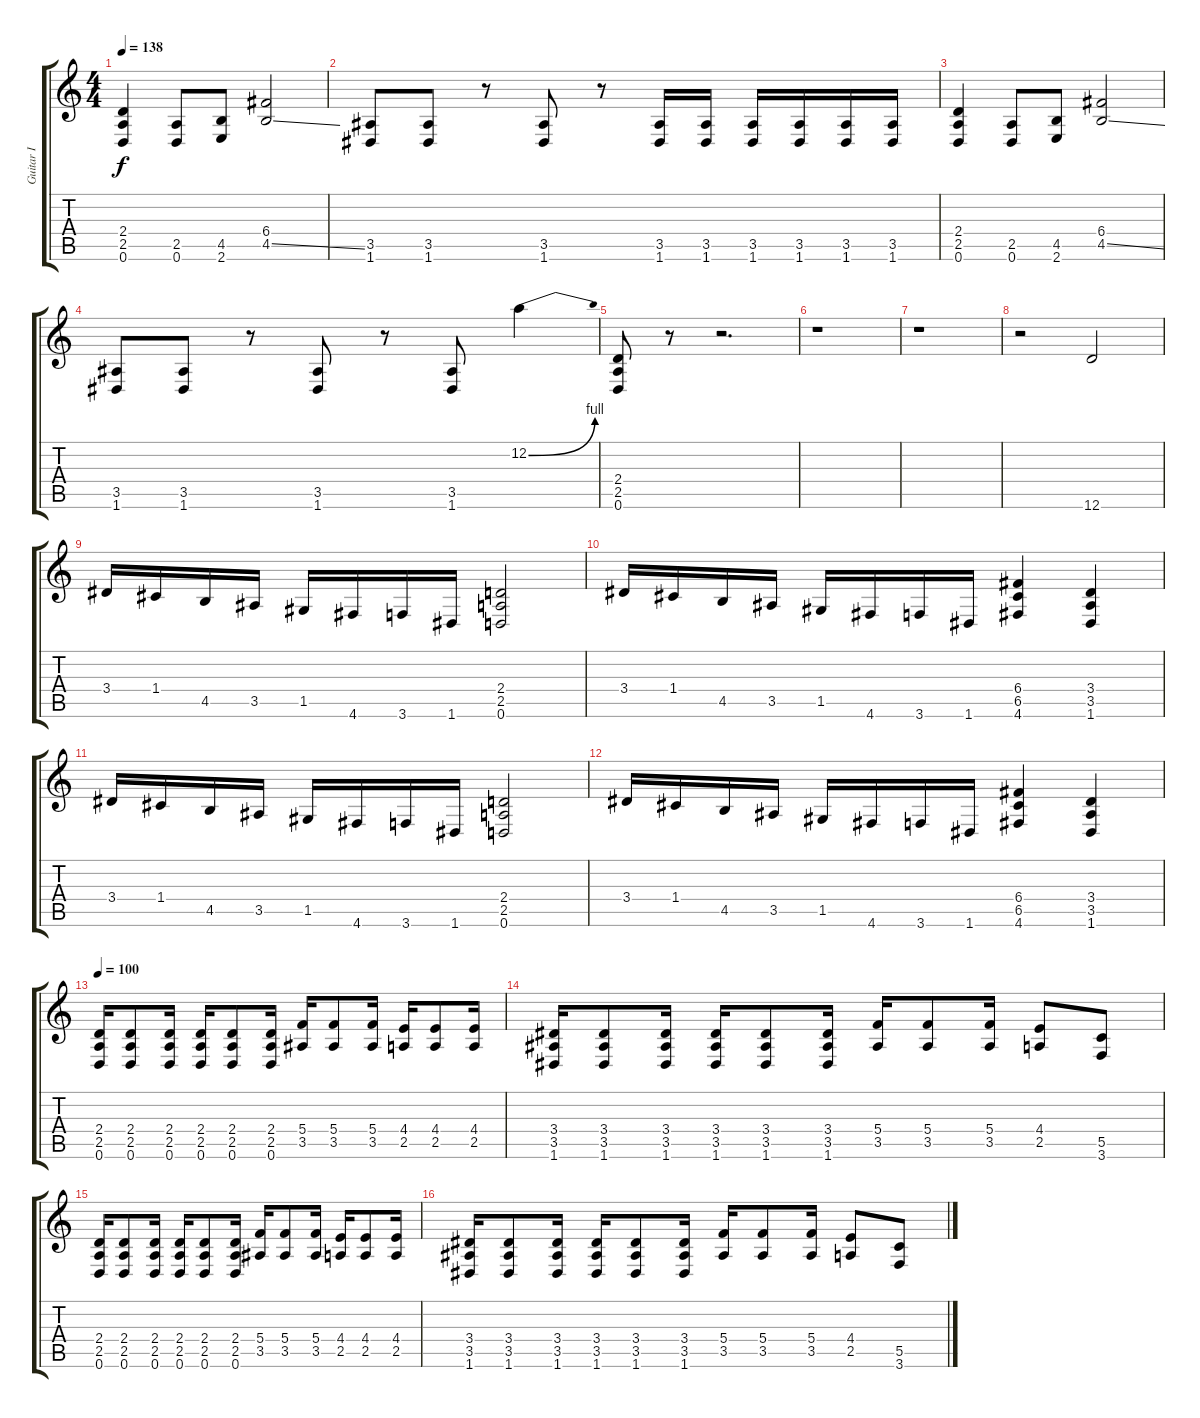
\track ("Guitar I" "Guitar I") {instrument distortionguitar}
\staff {score tabs}
\tuning (D4 A3 F3 C3 G2 D2) {hide}
\ts (4 4)
\tempo 138
\clef g2
\ks c
(2.4 2.5 0.6).4{dy f} (2.5 0.6).8 (4.5 2.6).8 (6.4 4.5{ss}).2 |
(3.5 1.6).8 (3.5 1.6).8 r.8 (3.5 1.6).8 r.8 (3.5 1.6).16 (3.5 1.6).16 (3.5 1.6).16 (3.5 1.6).16 (3.5 1.6).16 (3.5 1.6).16 |
(2.4 2.5 0.6).4 (2.5 0.6).8 (4.5 2.6).8 (6.4 4.5{ss}).2 |
(3.5 1.6).8 (3.5 1.6).8 r.8 (3.5 1.6).8 r.8 (3.5 1.6).8 12.2{be (bend 0 0 60 4)}.4 |
(2.4 2.5 0.6).8 r.8 r.2{d} |
r.1 |
r.1 |
r.2 12.6.2 |
3.4.16 1.4.16 4.5.16 3.5.16 1.5.16 4.6.16 3.6.16 1.6.16 (2.4 2.5 0.6).2 |
3.4.16 1.4.16 4.5.16 3.5.16 1.5.16 4.6.16 3.6.16 1.6.16 (6.4 6.5 4.6).4 (3.4 3.5 1.6).4 |
3.4.16 1.4.16 4.5.16 3.5.16 1.5.16 4.6.16 3.6.16 1.6.16 (2.4 2.5 0.6).2 |
3.4.16 1.4.16 4.5.16 3.5.16 1.5.16 4.6.16 3.6.16 1.6.16 (6.4 6.5 4.6).4 (3.4 3.5 1.6).4 |
\tempo 100
(2.4 2.5 0.6).16 (2.4 2.5 0.6).8 (2.4 2.5 0.6).16 (2.4 2.5 0.6).16 (2.4 2.5 0.6).8 (2.4 2.5 0.6).16 (5.4 3.5).16 (5.4 3.5).8 (5.4 3.5).16 (4.4 2.5).16 (4.4 2.5).8 (4.4 2.5).16 |
(3.4 3.5 1.6).16 (3.4 3.5 1.6).8 (3.4 3.5 1.6).16 (3.4 3.5 1.6).16 (3.4 3.5 1.6).8 (3.4 3.5 1.6).16 (5.4 3.5).16 (5.4 3.5).8 (5.4 3.5).16 (4.4 2.5).8 (5.5 3.6).8 |
(2.4 2.5 0.6).16 (2.4 2.5 0.6).8 (2.4 2.5 0.6).16 (2.4 2.5 0.6).16 (2.4 2.5 0.6).8 (2.4 2.5 0.6).16 (5.4 3.5).16 (5.4 3.5).8 (5.4 3.5).16 (4.4 2.5).16 (4.4 2.5).8 (4.4 2.5).16 |
(3.4 3.5 1.6).16 (3.4 3.5 1.6).8 (3.4 3.5 1.6).16 (3.4 3.5 1.6).16 (3.4 3.5 1.6).8 (3.4 3.5 1.6).16 (5.4 3.5).16 (5.4 3.5).8 (5.4 3.5).16 (4.4 2.5).8 (5.5 3.6).8
